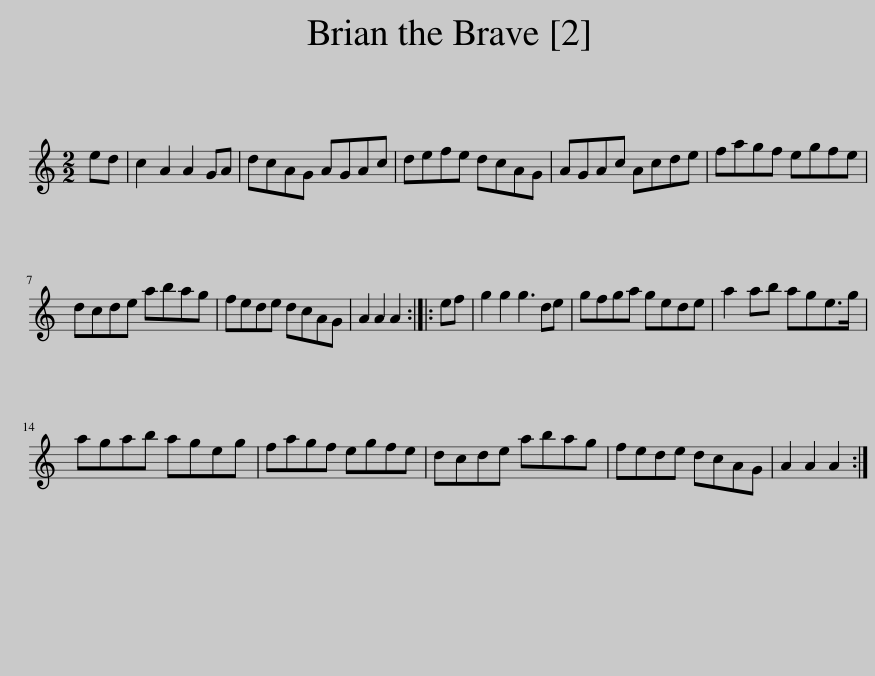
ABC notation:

X:1
L:1/8
M:2/2
I:linebreak $
K:C
V:1 treble
V:1
 ed | c2 A2 A2 GA | dcAG AGAc | defe dcAG | AGAc Acde | %5
 fagf egfe |$ dcde abag | fede dcAG | A2 A2 A2 :: ef | %10
 g2 g2 g3 de | gfga gede | a2 ab age>g |$ agab ageg | fagf egfe | %15
 dcde abag | fede dcAG | A2 A2 A2 :| %18
